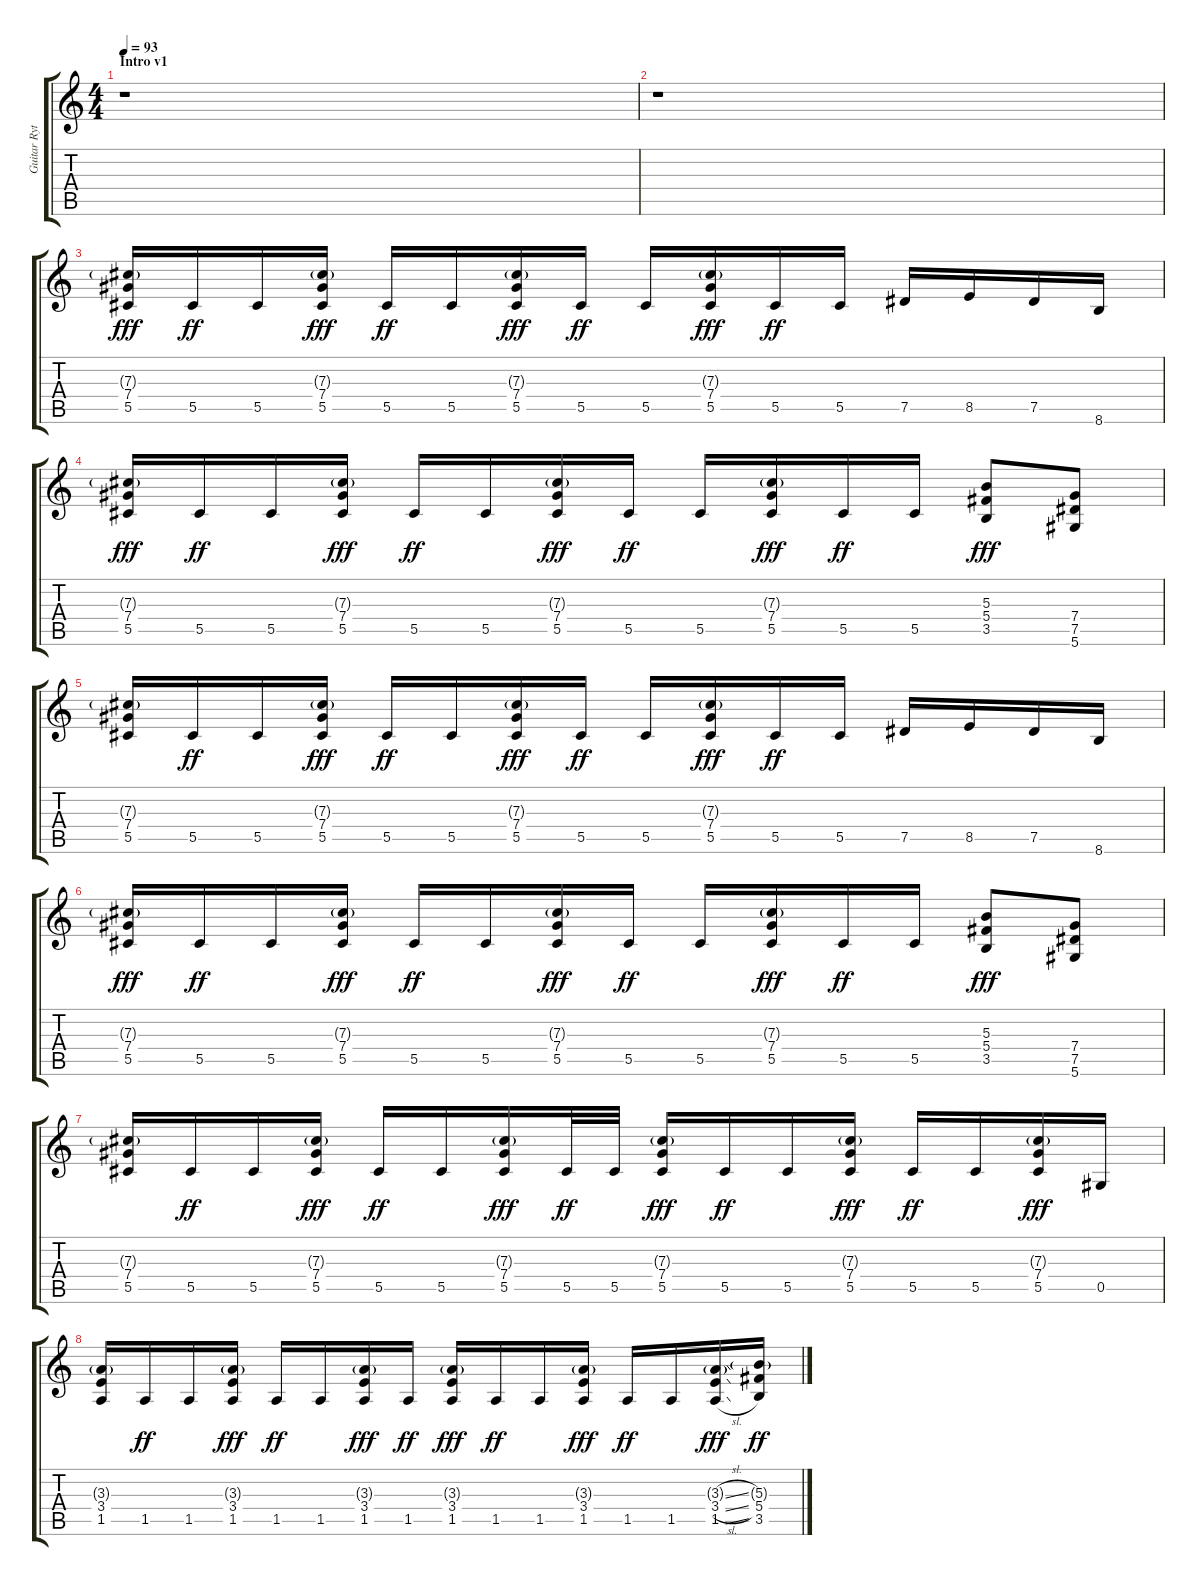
\track ("Guitar Rythm 1" "Guitar Ryt") {instrument distortionguitar}
\staff {score tabs}
\tuning (Eb4 Bb3 Gb3 Db3 Ab2 Eb2) {hide}
\ts (4 4)
\section ("" "Intro v1")
\tempo 93
\clef g2
\ks c
r.1{dy fff instrument distortionguitar} |
r.1 |
(7.3{g} 7.4 5.5).16 5.5.16{dy ff} 5.5.16 (7.3{g} 7.4 5.5).16{dy fff} 5.5.16{dy ff} 5.5.16 (7.3{g} 7.4 5.5).16{dy fff} 5.5.16{dy ff} 5.5.16 (7.3{g} 7.4 5.5).16{dy fff} 5.5.16{dy ff} 5.5.16 7.5.16 8.5.16 7.5.16 8.6.16 |
(7.3{g} 7.4 5.5).16{dy fff} 5.5.16{dy ff} 5.5.16 (7.3{g} 7.4 5.5).16{dy fff} 5.5.16{dy ff} 5.5.16 (7.3{g} 7.4 5.5).16{dy fff} 5.5.16{dy ff} 5.5.16 (7.3{g} 7.4 5.5).16{dy fff} 5.5.16{dy ff} 5.5.16 (5.3 5.4 3.5).8{dy fff} (7.4 7.5 5.6).8 |
(7.3{g} 7.4 5.5).16 5.5.16{dy ff} 5.5.16 (7.3{g} 7.4 5.5).16{dy fff} 5.5.16{dy ff} 5.5.16 (7.3{g} 7.4 5.5).16{dy fff} 5.5.16{dy ff} 5.5.16 (7.3{g} 7.4 5.5).16{dy fff} 5.5.16{dy ff} 5.5.16 7.5.16 8.5.16 7.5.16 8.6.16 |
(7.3{g} 7.4 5.5).16{dy fff} 5.5.16{dy ff} 5.5.16 (7.3{g} 7.4 5.5).16{dy fff} 5.5.16{dy ff} 5.5.16 (7.3{g} 7.4 5.5).16{dy fff} 5.5.16{dy ff} 5.5.16 (7.3{g} 7.4 5.5).16{dy fff} 5.5.16{dy ff} 5.5.16 (5.3 5.4 3.5).8{dy fff} (7.4 7.5 5.6).8 |
(7.3{g} 7.4 5.5).16 5.5.16{dy ff} 5.5.16 (7.3{g} 7.4 5.5).16{dy fff} 5.5.16{dy ff} 5.5.16 (7.3{g} 7.4 5.5).16{dy fff} 5.5.32{dy ff} 5.5.32 (7.3{g} 7.4 5.5).16{dy fff} 5.5.16{dy ff} 5.5.16 (7.3{g} 7.4 5.5).16{dy fff} 5.5.16{dy ff} 5.5.16 (7.3{g} 7.4 5.5).16{dy fff} 0.5.16 |
(3.3{g} 3.4 1.5).16 1.5.16{dy ff} 1.5.16 (3.3{g} 3.4 1.5).16{dy fff} 1.5.16{dy ff} 1.5.16 (3.3{g} 3.4 1.5).16{dy fff} 1.5.16{dy ff} (3.3{g} 3.4 1.5).16{dy fff} 1.5.16{dy ff} 1.5.16 (3.3{g} 3.4 1.5).16{dy fff} 1.5.16{dy ff} 1.5.16 (3.3{sl g} 3.4{sl} 1.5{sl}).16{dy fff} (5.3{g} 5.4 3.5).16{dy ff}
